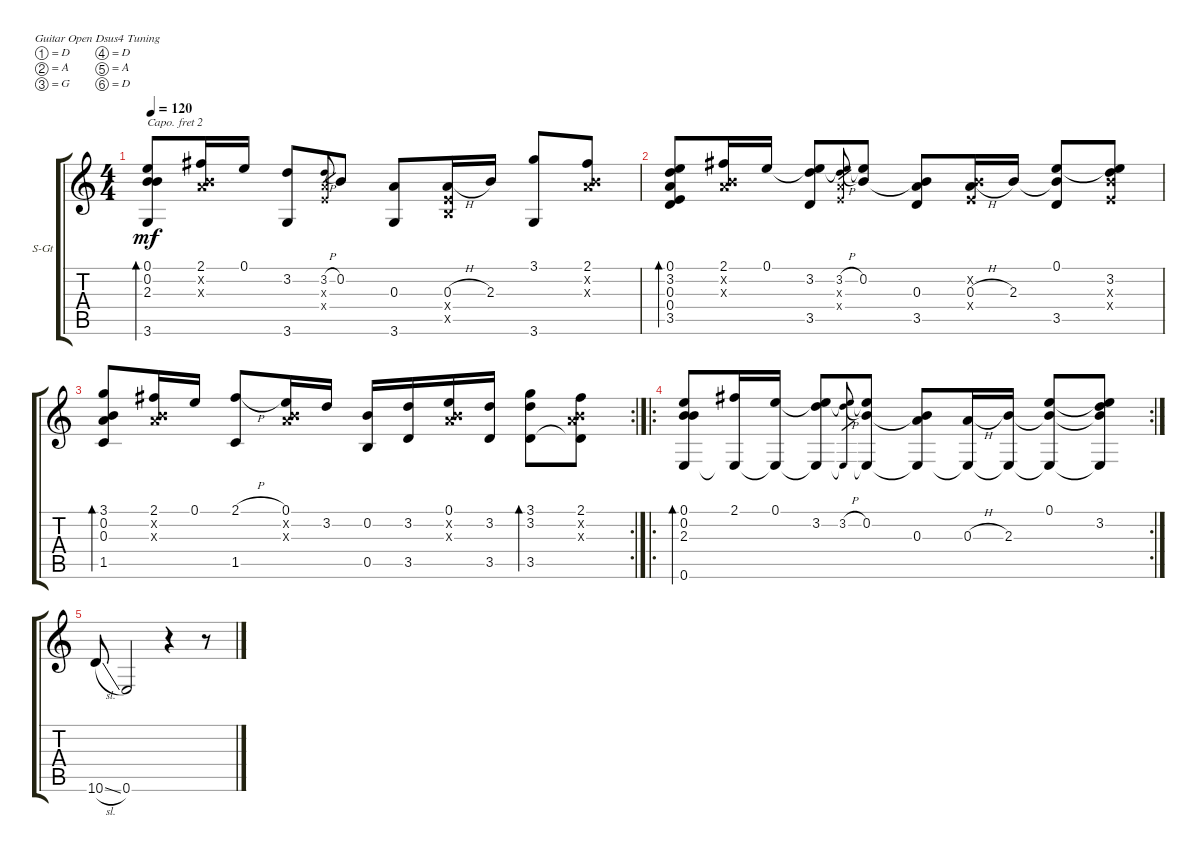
\defaultSystemsLayout 4
\bracketExtendMode groupsimilarinstruments
\firstSystemTrackNameOrientation horizontal
\otherSystemsTrackNameOrientation horizontal
\track ("Steel Guitar" "S-Gt") {instrument acousticguitarsteel}
\staff {score tabs}
\capo 2
\tuning (D4 A3 G3 D3 A2 D2)
\ts (4 4)
\tempo 120
\clef g2
\ks c
(2.3 0.2 0.1 3.6).8{bd 86 dy mf} (2.1 0.2{x} 0.3{x}).16 0.1.16 (3.2 3.6).8 (3.2{h} 0.4{x} 0.3{x}).8{gr} 0.2.8 (0.3 3.6).8 (0.3{h} 0.4{x} 0.5{x}).16 2.3.16 (3.1 3.6).8 (2.1 0.2{x} 0.3{x}).8 |
(0.3 3.2 0.1 0.4 3.5).8{bd 86} (2.1 0.2{x} 0.3{x}).16 0.1.16 (3.2 0.1{t} 3.5).8 (3.2{h} 0.1{t} 0.3{x} 0.4{x}).8{gr} (0.2 0.1{t}).8 (0.3 0.2{t} 3.5).8 (0.3{h} 0.4{x} 0.2{x}).16 2.3.16 (0.1 2.3{t} 3.5).8 (3.2 2.3{x} 0.1{t} 0.4{x}).8 |
\rc 2
(1.5 3.1 0.2 0.3).8{bd 86} (2.1 0.3{x} 0.2{x}).16 0.1.16 (2.1{h} 1.5).8 (0.1 0.2{x} 0.3{x}).16 3.2.16 (0.2 0.5).16 (3.2 3.5).16 (0.1 0.2{x} 0.3{x}).16 (3.2 3.5).16 (3.1 3.2 3.5).8{bd 86} (2.1 3.5{t} 0.2{x} 0.3{x}).8 |
\ro
\rc 2
(2.3 0.2 0.1 0.6).8{bd 86} (2.1 0.6{t}).16 (0.1 0.6{t}).16 (3.2 0.6{t} 0.1{t}).8 (3.2{h} 0.6{t} 0.1{t}).8{gr} (0.2 0.6{t} 0.1{t}).8 (0.3 0.6{t} 0.2{t}).8 (0.3{h} 0.6{t}).16 (2.3 0.6{t}).16 (0.1 0.6{t} 2.3{t}).8 (3.2 0.6{t} 2.3{t} 0.1{t}).8 |
10.6{sl}.8 0.6.2 r.4 r.8
